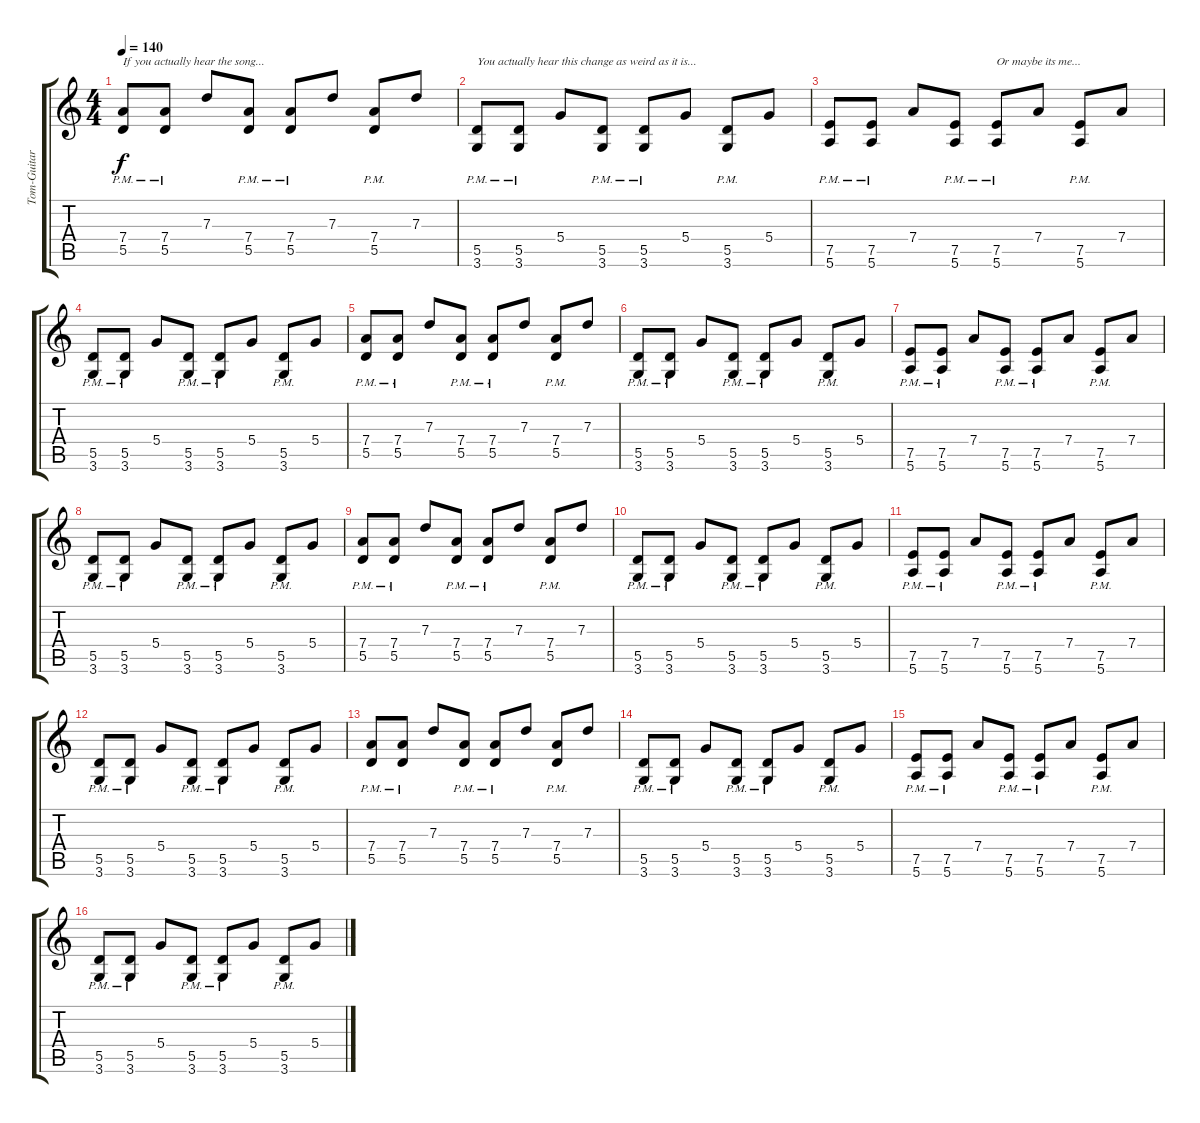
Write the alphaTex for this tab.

\track ("Tom-Guitar" "Tom-Guitar") {instrument distortionguitar}
\staff {score tabs}
\tuning (E4 B3 G3 D3 A2 E2) {hide}
\ts (4 4)
\tempo 140
\clef g2
\ks c
(7.4{pm} 5.5{pm}).8{txt "If you actually hear the song..." dy f} (7.4{pm} 5.5{pm}).8 7.3.8 (7.4{pm} 5.5{pm}).8 (7.4{pm} 5.5{pm}).8 7.3.8 (7.4{pm} 5.5{pm}).8 7.3.8 |
(5.5{pm} 3.6{pm}).8{txt "You actually hear this change as weird as it is..."} (5.5{pm} 3.6{pm}).8 5.4.8 (5.5{pm} 3.6{pm}).8 (5.5{pm} 3.6{pm}).8 5.4.8 (5.5{pm} 3.6{pm}).8 5.4.8 |
(7.5{pm} 5.6{pm}).8 (7.5{pm} 5.6{pm}).8 7.4.8 (7.5{pm} 5.6{pm}).8 (7.5{pm} 5.6{pm}).8{txt "Or maybe its me..."} 7.4.8 (7.5{pm} 5.6{pm}).8 7.4.8 |
(5.5{pm} 3.6{pm}).8 (5.5{pm} 3.6{pm}).8 5.4.8 (5.5{pm} 3.6{pm}).8 (5.5{pm} 3.6{pm}).8 5.4.8 (5.5{pm} 3.6{pm}).8 5.4.8 |
(7.4{pm} 5.5{pm}).8 (7.4{pm} 5.5{pm}).8 7.3.8 (7.4{pm} 5.5{pm}).8 (7.4{pm} 5.5{pm}).8 7.3.8 (7.4{pm} 5.5{pm}).8 7.3.8 |
(5.5{pm} 3.6{pm}).8 (5.5{pm} 3.6{pm}).8 5.4.8 (5.5{pm} 3.6{pm}).8 (5.5{pm} 3.6{pm}).8 5.4.8 (5.5{pm} 3.6{pm}).8 5.4.8 |
(7.5{pm} 5.6{pm}).8 (7.5{pm} 5.6{pm}).8 7.4.8 (7.5{pm} 5.6{pm}).8 (7.5{pm} 5.6{pm}).8 7.4.8 (7.5{pm} 5.6{pm}).8 7.4.8 |
(5.5{pm} 3.6{pm}).8 (5.5{pm} 3.6{pm}).8 5.4.8 (5.5{pm} 3.6{pm}).8 (5.5{pm} 3.6{pm}).8 5.4.8 (5.5{pm} 3.6{pm}).8 5.4.8 |
(7.4{pm} 5.5{pm}).8 (7.4{pm} 5.5{pm}).8 7.3.8 (7.4{pm} 5.5{pm}).8 (7.4{pm} 5.5{pm}).8 7.3.8 (7.4{pm} 5.5{pm}).8 7.3.8 |
(5.5{pm} 3.6{pm}).8 (5.5{pm} 3.6{pm}).8 5.4.8 (5.5{pm} 3.6{pm}).8 (5.5{pm} 3.6{pm}).8 5.4.8 (5.5{pm} 3.6{pm}).8 5.4.8 |
(7.5{pm} 5.6{pm}).8 (7.5{pm} 5.6{pm}).8 7.4.8 (7.5{pm} 5.6{pm}).8 (7.5{pm} 5.6{pm}).8 7.4.8 (7.5{pm} 5.6{pm}).8 7.4.8 |
(5.5{pm} 3.6{pm}).8 (5.5{pm} 3.6{pm}).8 5.4.8 (5.5{pm} 3.6{pm}).8 (5.5{pm} 3.6{pm}).8 5.4.8 (5.5{pm} 3.6{pm}).8 5.4.8 |
(7.4{pm} 5.5{pm}).8 (7.4{pm} 5.5{pm}).8 7.3.8 (7.4{pm} 5.5{pm}).8 (7.4{pm} 5.5{pm}).8 7.3.8 (7.4{pm} 5.5{pm}).8 7.3.8 |
(5.5{pm} 3.6{pm}).8 (5.5{pm} 3.6{pm}).8 5.4.8 (5.5{pm} 3.6{pm}).8 (5.5{pm} 3.6{pm}).8 5.4.8 (5.5{pm} 3.6{pm}).8 5.4.8 |
(7.5{pm} 5.6{pm}).8 (7.5{pm} 5.6{pm}).8 7.4.8 (7.5{pm} 5.6{pm}).8 (7.5{pm} 5.6{pm}).8 7.4.8 (7.5{pm} 5.6{pm}).8 7.4.8 |
(5.5{pm} 3.6{pm}).8 (5.5{pm} 3.6{pm}).8 5.4.8 (5.5{pm} 3.6{pm}).8 (5.5{pm} 3.6{pm}).8 5.4.8 (5.5{pm} 3.6{pm}).8 5.4.8
